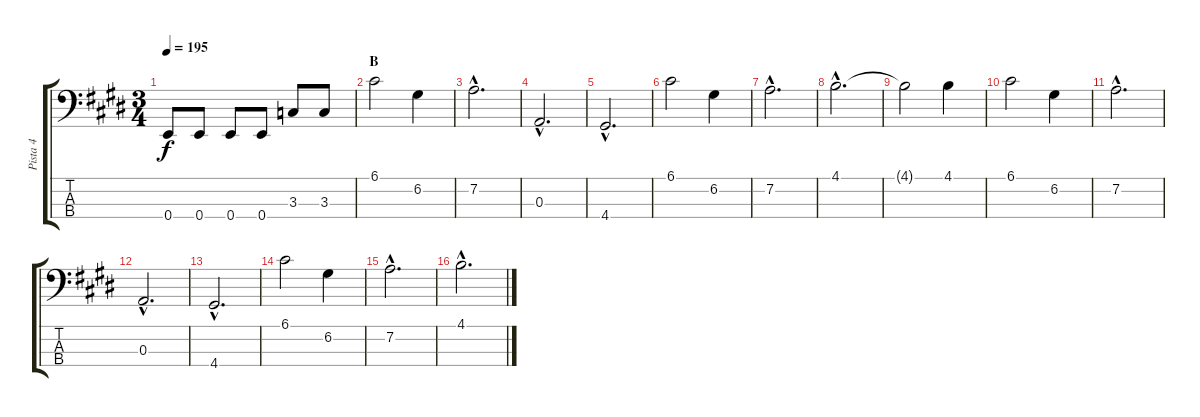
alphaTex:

\track ("Pista 4" "Pista 4") {instrument electricbassfinger}
\staff {score tabs}
\tuning (G2 D2 A1 E1) {hide}
\ts (3 4)
\tempo 195
\clef f4
\ks e
0.4.8{dy f} 0.4.8 0.4.8 0.4.8 3.3.8 3.3.8 |
\section ("" "B")
6.1.2 6.2.4 |
7.2{hac}.2{d} |
0.3{hac}.2{d} |
4.4{hac}.2{d} |
6.1.2 6.2.4 |
7.2{hac}.2{d} |
4.1{hac}.2{d} |
4.1{t}.2 4.1.4 |
6.1.2 6.2.4 |
7.2{hac}.2{d} |
0.3{hac}.2{d} |
4.4{hac}.2{d} |
6.1.2 6.2.4 |
7.2{hac}.2{d} |
4.1{hac}.2{d}
